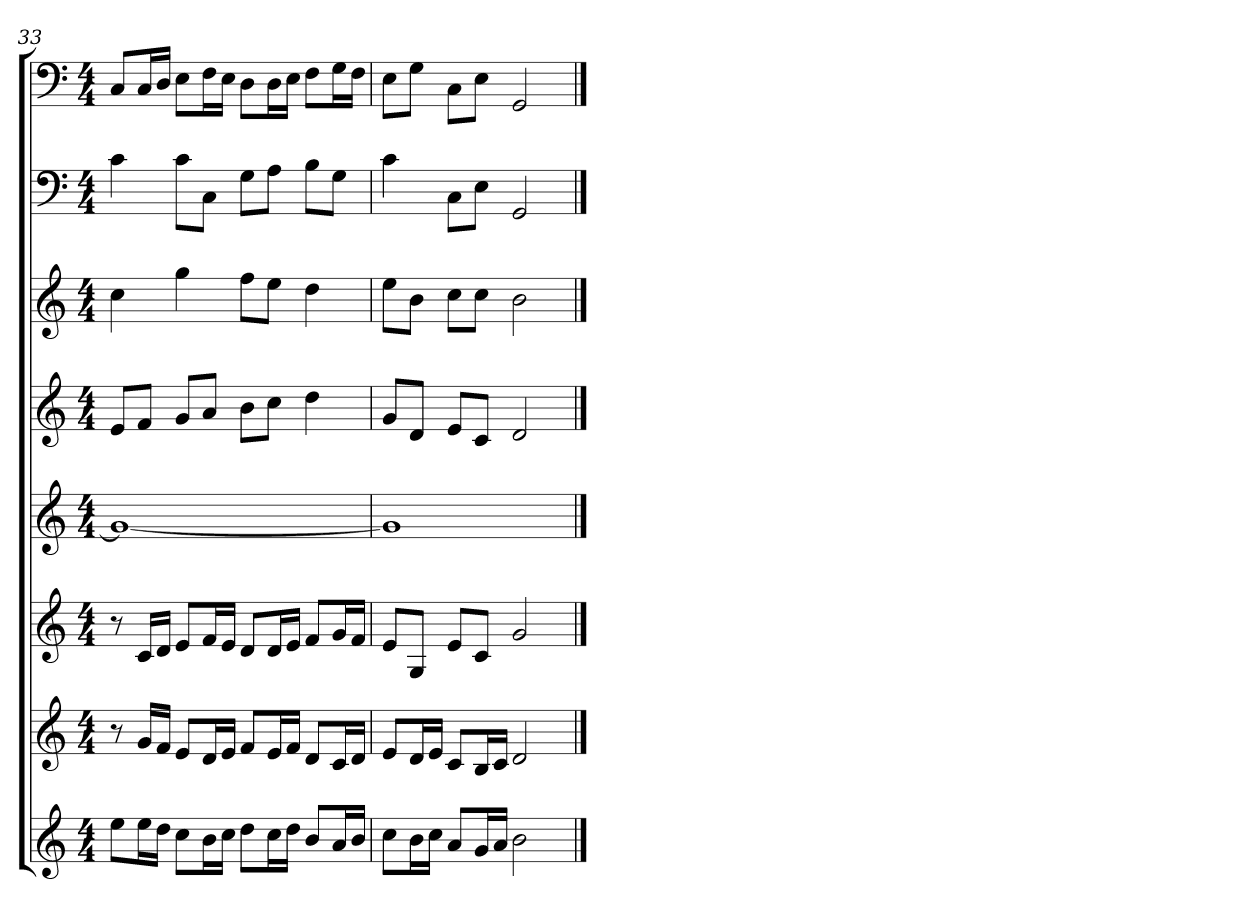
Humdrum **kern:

**kern	**kern	**kern	**kern	**kern	**kern	**kern	**kern
*part8	*part7	*part6	*part5	*part4	*part3	*part2	*part1
*staff8	*staff7	*staff6	*staff5	*staff4	*staff3	*staff2	*staff1
*k[]	*k[]	*k[]	*k[]	*k[]	*k[]	*k[]	*k[]
*a:	*a:	*a:	*a:	*a:	*a:	*a:	*a:
*M4/4	*M4/4	*M4/4	*M4/4	*M4/4	*M4/4	*M4/4	*M4/4
=33	=33	=33	=33	=33	=33	=33	=33
8eeL	8r	8r	1g_	8eL	4cc	4c	8CL
16eeL	16gLL	16cLL	.	8fJ	.	.	16CL
16ddJJ	16fJJ	16dJJ	.	.	.	.	16DJJ
8ccL	8eL	8eL	.	8gL	4gg	8cL	8EL
16bL	16dL	16fL	.	8aJ	.	8CJ	16FL
16ccJJ	16eJJ	16eJJ	.	.	.	.	16EJJ
8ddL	8fL	8dL	.	8bL	8ffL	8GL	8DL
16ccL	16eL	16dL	.	8ccJ	8eeJ	8AJ	16DL
16ddJJ	16fJJ	16eJJ	.	.	.	.	16EJJ
8bL	8dL	8fL	.	4dd	4dd	8BL	8FL
16aL	16cL	16gL	.	.	.	8GJ	16GL
16bJJ	16dJJ	16fJJ	.	.	.	.	16FJJ
=34	=34	=34	=34	=34	=34	=34	=34
8ccL	8eL	8eL	1g]	8gL	8eeL	4c	8EL
16bL	16dL	8GJ	.	8dJ	8bJ	.	8GJ
16ccJJ	16eJJ	.	.	.	.	.	.
8aL	8cL	8eL	.	8eL	8ccL	8CL	8CL
16gL	16BL	8cJ	.	8cJ	8ccJ	8EJ	8EJ
16aJJ	16cJJ	.	.	.	.	.	.
2b	2d	2g	.	2d	2b	2GG	2GG
==	==	==	==	==	==	==	==
*-	*-	*-	*-	*-	*-	*-	*-
